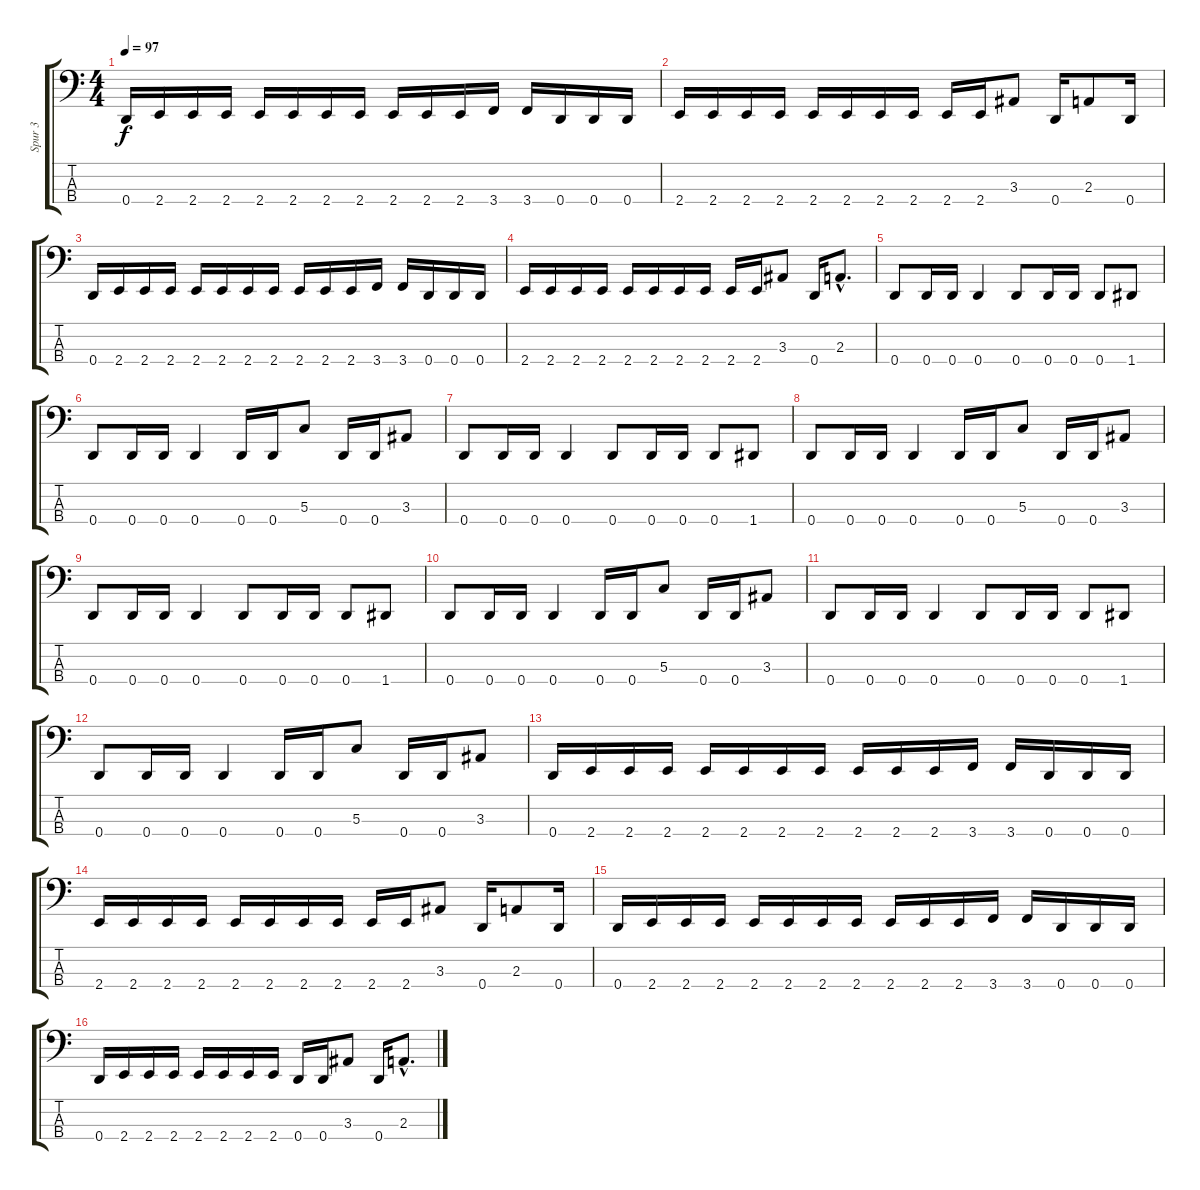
\track ("Spur 3" "Spur 3") {instrument electricbasspick}
\staff {score tabs}
\tuning (F2 C2 G1 D1) {hide}
\ts (4 4)
\tempo 97
\clef f4
\ks c
0.4.16{dy f} 2.4.16 2.4.16 2.4.16 2.4.16 2.4.16 2.4.16 2.4.16 2.4.16 2.4.16 2.4.16 3.4.16 3.4.16 0.4.16 0.4.16 0.4.16 |
2.4.16 2.4.16 2.4.16 2.4.16 2.4.16 2.4.16 2.4.16 2.4.16 2.4.16 2.4.16 3.3.8 0.4.16 2.3.8 0.4.16 |
0.4.16 2.4.16 2.4.16 2.4.16 2.4.16 2.4.16 2.4.16 2.4.16 2.4.16 2.4.16 2.4.16 3.4.16 3.4.16 0.4.16 0.4.16 0.4.16 |
2.4.16 2.4.16 2.4.16 2.4.16 2.4.16 2.4.16 2.4.16 2.4.16 2.4.16 2.4.16 3.3.8 0.4.16 2.3{hac}.8{d} |
0.4.8 0.4.16 0.4.16 0.4.4 0.4.8 0.4.16 0.4.16 0.4.8 1.4.8 |
0.4.8 0.4.16 0.4.16 0.4.4 0.4.16 0.4.16 5.3.8 0.4.16 0.4.16 3.3.8 |
0.4.8 0.4.16 0.4.16 0.4.4 0.4.8 0.4.16 0.4.16 0.4.8 1.4.8 |
0.4.8 0.4.16 0.4.16 0.4.4 0.4.16 0.4.16 5.3.8 0.4.16 0.4.16 3.3.8 |
0.4.8 0.4.16 0.4.16 0.4.4 0.4.8 0.4.16 0.4.16 0.4.8 1.4.8 |
0.4.8 0.4.16 0.4.16 0.4.4 0.4.16 0.4.16 5.3.8 0.4.16 0.4.16 3.3.8 |
0.4.8 0.4.16 0.4.16 0.4.4 0.4.8 0.4.16 0.4.16 0.4.8 1.4.8 |
0.4.8 0.4.16 0.4.16 0.4.4 0.4.16 0.4.16 5.3.8 0.4.16 0.4.16 3.3.8 |
0.4.16 2.4.16 2.4.16 2.4.16 2.4.16 2.4.16 2.4.16 2.4.16 2.4.16 2.4.16 2.4.16 3.4.16 3.4.16 0.4.16 0.4.16 0.4.16 |
2.4.16 2.4.16 2.4.16 2.4.16 2.4.16 2.4.16 2.4.16 2.4.16 2.4.16 2.4.16 3.3.8 0.4.16 2.3.8 0.4.16 |
0.4.16 2.4.16 2.4.16 2.4.16 2.4.16 2.4.16 2.4.16 2.4.16 2.4.16 2.4.16 2.4.16 3.4.16 3.4.16 0.4.16 0.4.16 0.4.16 |
0.4.16 2.4.16 2.4.16 2.4.16 2.4.16 2.4.16 2.4.16 2.4.16 0.4.16 0.4.16 3.3.8 0.4.16 2.3{hac}.8{d}
